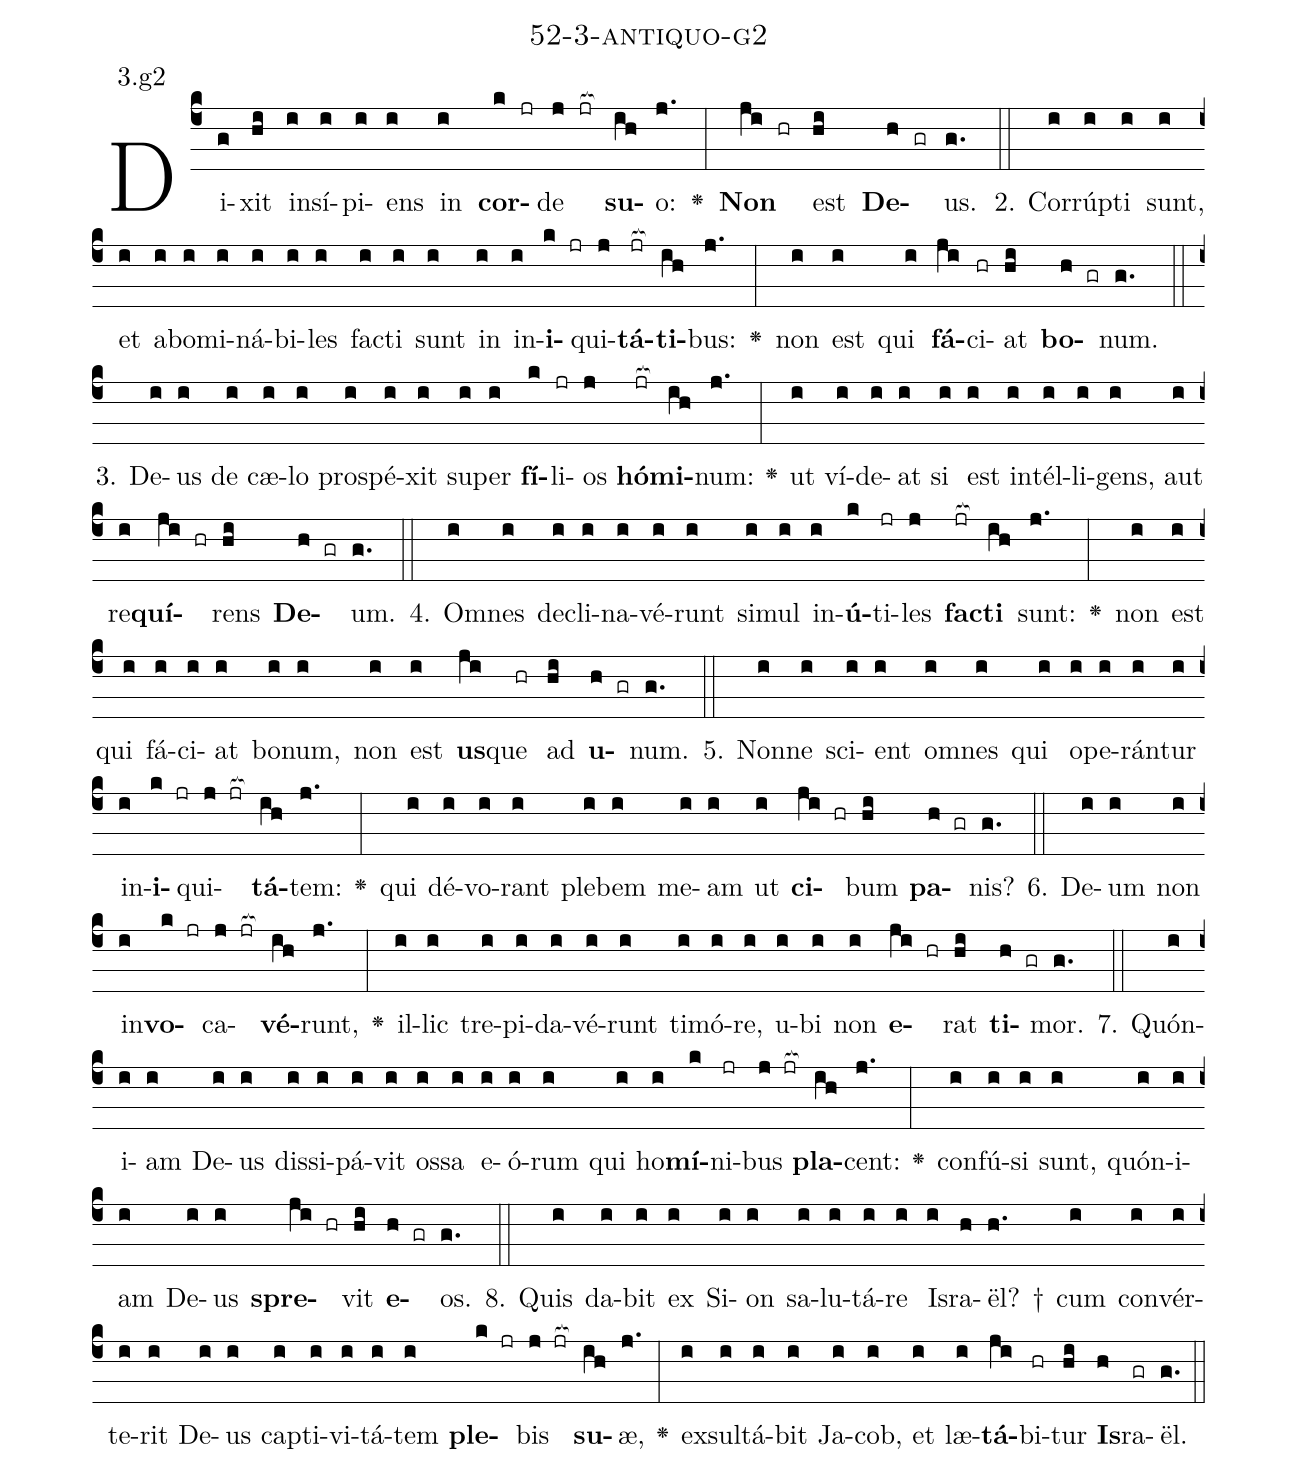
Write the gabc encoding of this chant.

name: 52-3-antiquo-g2;
annotation: 3.g2;
%%
(c4)Di(g)xit(hi) in(i)sí(i)pi(i)ens(i) in(i) <b>cor</b>(k jr)de(j jr[ocb:1{]) <b>su</b>(ih[ocb:0}])o:(j.) <v>\greheightstar</v>(:) <b>Non</b>(ji hr) est(hi) <b>De</b>(h gr)us.(g.) (::)
2. Cor(i)rúp(i)ti(i) sunt,(i) et(i) ab(i)o(i)mi(i)ná(i)bi(i)les(i) fac(i)ti(i) sunt(i) in(i) in(i)<b>i</b>(k jr)qui(j)<b>tá</b>(jr[ocb:1{])<b>ti</b>(ih[ocb:0}])bus:(j.) <v>\greheightstar</v>(:) non(i) est(i) qui(i) <b>fá</b>(ji)ci(hr)at(hi) <b>bo</b>(h gr)num.(g.) (::)
3. De(i)us(i) de(i) cæ(i)lo(i) pro(i)spé(i)xit(i) su(i)per(i) <b>fí</b>(k)li(jr)os(j) <b>hó</b>(jr[ocb:1{])<b>mi</b>(ih[ocb:0}])num:(j.) <v>\greheightstar</v>(:) ut(i) ví(i)de(i)at(i) si(i) est(i) in(i)tél(i)li(i)gens,(i) aut(i) re(i)<b>quí</b>(ji hr)rens(hi) <b>De</b>(h gr)um.(g.) (::)
4. Om(i)nes(i) de(i)cli(i)na(i)vé(i)runt(i) si(i)mul(i) in(i)<b>ú</b>(k)ti(jr)les(j) <b>fac</b>(jr[ocb:1{])<b>ti</b>(ih[ocb:0}]) sunt:(j.) <v>\greheightstar</v>(:) non(i) est(i) qui(i) fá(i)ci(i)at(i) bo(i)num,(i) non(i) est(i) <b>us</b>(ji)que(hr) ad(hi) <b>u</b>(h gr)num.(g.) (::)
5. Non(i)ne(i) sci(i)ent(i) om(i)nes(i) qui(i) o(i)pe(i)rán(i)tur(i) in(i)<b>i</b>(k jr)qui(j jr[ocb:1{])<b>tá</b>(ih[ocb:0}])tem:(j.) <v>\greheightstar</v>(:) qui(i) dé(i)vo(i)rant(i) ple(i)bem(i) me(i)am(i) ut(i) <b>ci</b>(ji hr)bum(hi) <b>pa</b>(h gr)nis?(g.) (::)
6. De(i)um(i) non(i) in(i)<b>vo</b>(k jr)ca(j jr[ocb:1{])<b>vé</b>(ih[ocb:0}])runt,(j.) <v>\greheightstar</v>(:) il(i)lic(i) tre(i)pi(i)da(i)vé(i)runt(i) ti(i)mó(i)re,(i) u(i)bi(i) non(i) <b>e</b>(ji hr)rat(hi) <b>ti</b>(h gr)mor.(g.) (::)
7. Quón(i)i(i)am(i) De(i)us(i) dis(i)si(i)pá(i)vit(i) os(i)sa(i) e(i)ó(i)rum(i) qui(i) ho(i)<b>mí</b>(k)ni(jr)bus(j jr[ocb:1{]) <b>pla</b>(ih[ocb:0}])cent:(j.) <v>\greheightstar</v>(:) con(i)fú(i)si(i) sunt,(i) quón(i)i(i)am(i) De(i)us(i) <b>spre</b>(ji hr)vit(hi) <b>e</b>(h gr)os.(g.) (::)
8. Quis(i) da(i)bit(i) ex(i) Si(i)on(i) sa(i)lu(i)tá(i)re(i) Is(i)ra(h)ël? †(h.) cum(i) con(i)vér(i)te(i)rit(i) De(i)us(i) cap(i)ti(i)vi(i)tá(i)tem(i) <b>ple</b>(k jr)bis(j jr[ocb:1{]) <b>su</b>(ih[ocb:0}])æ,(j.) <v>\greheightstar</v>(:) ex(i)sul(i)tá(i)bit(i) Ja(i)cob,(i) et(i) læ(i)<b>tá</b>(ji)bi(hr)tur(hi) <b>Is</b>(h)ra(gr)ël.(g.) (::)
